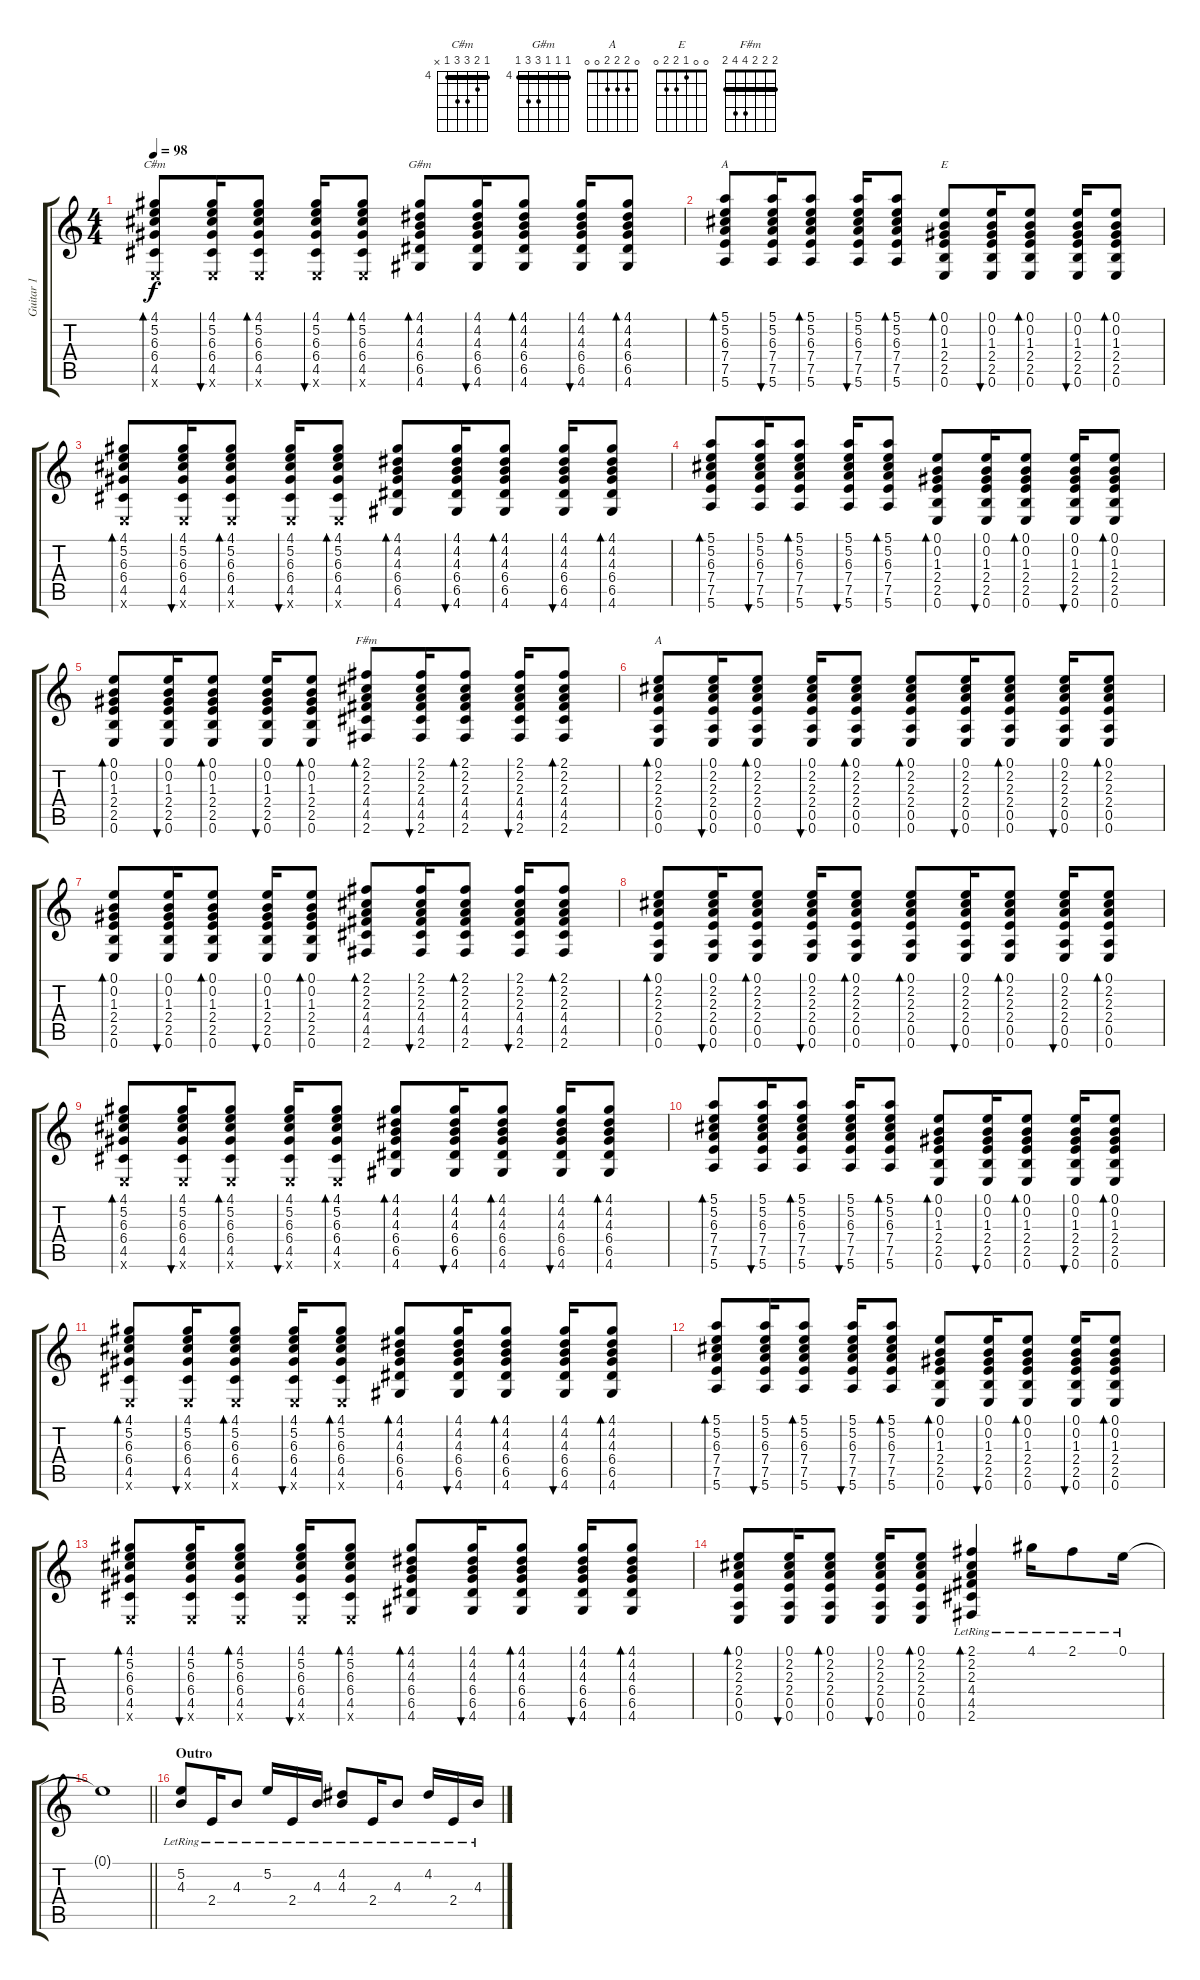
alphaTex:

\track ("Guitar 1" "Guitar 1") {instrument acousticguitarsteel}
\staff {score tabs}
\tuning (E4 B3 G3 D3 A2 E2) {hide}
\chord ("C#m" 4 5 6 6 4 x) {firstfret 4 barre 4}
\chord ("G#m" 4 4 4 6 6 4) {firstfret 4 barre 4}
\chord ("A" 5 5 6 7 7 5) {firstfret 5 barre 5}
\chord ("E" 0 0 1 2 2 0)
\chord ("F#m" 2 2 2 4 4 2) {barre 2}
\chord ("A" 0 2 2 2 0 0)
\ts (4 4)
\tempo 98
\clef g2
\ks c
(4.1 5.2 6.3 6.4 4.5 0.6{x}).8{bd 60 ch "C#m" dy f} (4.1 5.2 6.3 6.4 4.5 0.6{x}).16{bu 30} (4.1 5.2 6.3 6.4 4.5 0.6{x}).8{bd 30} (4.1 5.2 6.3 6.4 4.5 0.6{x}).16{bu 60} (4.1 5.2 6.3 6.4 4.5 0.6{x}).8{bd 60} (4.1 4.2 4.3 6.4 6.5 4.6).8{bd 60 ch "G#m"} (4.1 4.2 4.3 6.4 6.5 4.6).16{bu 30} (4.1 4.2 4.3 6.4 6.5 4.6).8{bd 30} (4.1 4.2 4.3 6.4 6.5 4.6).16{bu 60} (4.1 4.2 4.3 6.4 6.5 4.6).8{bd 60} |
(5.1 5.2 6.3 7.4 7.5 5.6).8{bd 60 ch "A"} (5.1 5.2 6.3 7.4 7.5 5.6).16{bu 30} (5.1 5.2 6.3 7.4 7.5 5.6).8{bd 30} (5.1 5.2 6.3 7.4 7.5 5.6).16{bu 60} (5.1 5.2 6.3 7.4 7.5 5.6).8{bd 60} (0.1 0.2 1.3 2.4 2.5 0.6).8{bd 60 ch "E"} (0.1 0.2 1.3 2.4 2.5 0.6).16{bu 30} (0.1 0.2 1.3 2.4 2.5 0.6).8{bd 30} (0.1 0.2 1.3 2.4 2.5 0.6).16{bu 60} (0.1 0.2 1.3 2.4 2.5 0.6).8{bd 60} |
(4.1 5.2 6.3 6.4 4.5 0.6{x}).8{bd 60} (4.1 5.2 6.3 6.4 4.5 0.6{x}).16{bu 30} (4.1 5.2 6.3 6.4 4.5 0.6{x}).8{bd 30} (4.1 5.2 6.3 6.4 4.5 0.6{x}).16{bu 60} (4.1 5.2 6.3 6.4 4.5 0.6{x}).8{bd 60} (4.1 4.2 4.3 6.4 6.5 4.6).8{bd 60} (4.1 4.2 4.3 6.4 6.5 4.6).16{bu 30} (4.1 4.2 4.3 6.4 6.5 4.6).8{bd 30} (4.1 4.2 4.3 6.4 6.5 4.6).16{bu 60} (4.1 4.2 4.3 6.4 6.5 4.6).8{bd 60} |
(5.1 5.2 6.3 7.4 7.5 5.6).8{bd 60} (5.1 5.2 6.3 7.4 7.5 5.6).16{bu 30} (5.1 5.2 6.3 7.4 7.5 5.6).8{bd 30} (5.1 5.2 6.3 7.4 7.5 5.6).16{bu 60} (5.1 5.2 6.3 7.4 7.5 5.6).8{bd 60} (0.1 0.2 1.3 2.4 2.5 0.6).8{bd 60} (0.1 0.2 1.3 2.4 2.5 0.6).16{bu 30} (0.1 0.2 1.3 2.4 2.5 0.6).8{bd 30} (0.1 0.2 1.3 2.4 2.5 0.6).16{bu 60} (0.1 0.2 1.3 2.4 2.5 0.6).8{bd 60} |
(0.1 0.2 1.3 2.4 2.5 0.6).8{bd 60} (0.1 0.2 1.3 2.4 2.5 0.6).16{bu 30} (0.1 0.2 1.3 2.4 2.5 0.6).8{bd 30} (0.1 0.2 1.3 2.4 2.5 0.6).16{bu 60} (0.1 0.2 1.3 2.4 2.5 0.6).8{bd 60} (2.1 2.2 2.3 4.4 4.5 2.6).8{bd 60 ch "F#m"} (2.1 2.2 2.3 4.4 4.5 2.6).16{bu 30} (2.1 2.2 2.3 4.4 4.5 2.6).8{bd 60} (2.1 2.2 2.3 4.4 4.5 2.6).16{bu 30} (2.1 2.2 2.3 4.4 4.5 2.6).8{bd 60} |
(0.1 2.2 2.3 2.4 0.5 0.6).8{bd 60 ch "A"} (0.1 2.2 2.3 2.4 0.5 0.6).16{bu 30} (0.1 2.2 2.3 2.4 0.5 0.6).8{bd 30} (0.1 2.2 2.3 2.4 0.5 0.6).16{bu 60} (0.1 2.2 2.3 2.4 0.5 0.6).8{bd 60} (0.1 2.2 2.3 2.4 0.5 0.6).8{bd 60} (0.1 2.2 2.3 2.4 0.5 0.6).16{bu 30} (0.1 2.2 2.3 2.4 0.5 0.6).8{bd 30} (0.1 2.2 2.3 2.4 0.5 0.6).16{bu 60} (0.1 2.2 2.3 2.4 0.5 0.6).8{bd 60} |
(0.1 0.2 1.3 2.4 2.5 0.6).8{bd 60} (0.1 0.2 1.3 2.4 2.5 0.6).16{bu 30} (0.1 0.2 1.3 2.4 2.5 0.6).8{bd 30} (0.1 0.2 1.3 2.4 2.5 0.6).16{bu 60} (0.1 0.2 1.3 2.4 2.5 0.6).8{bd 60} (2.1 2.2 2.3 4.4 4.5 2.6).8{bd 60} (2.1 2.2 2.3 4.4 4.5 2.6).16{bu 30} (2.1 2.2 2.3 4.4 4.5 2.6).8{bd 60} (2.1 2.2 2.3 4.4 4.5 2.6).16{bu 30} (2.1 2.2 2.3 4.4 4.5 2.6).8{bd 60} |
(0.1 2.2 2.3 2.4 0.5 0.6).8{bd 60} (0.1 2.2 2.3 2.4 0.5 0.6).16{bu 30} (0.1 2.2 2.3 2.4 0.5 0.6).8{bd 30} (0.1 2.2 2.3 2.4 0.5 0.6).16{bu 60} (0.1 2.2 2.3 2.4 0.5 0.6).8{bd 60} (0.1 2.2 2.3 2.4 0.5 0.6).8{bd 60} (0.1 2.2 2.3 2.4 0.5 0.6).16{bu 30} (0.1 2.2 2.3 2.4 0.5 0.6).8{bd 30} (0.1 2.2 2.3 2.4 0.5 0.6).16{bu 60} (0.1 2.2 2.3 2.4 0.5 0.6).8{bd 60} |
(4.1 5.2 6.3 6.4 4.5 0.6{x}).8{bd 60} (4.1 5.2 6.3 6.4 4.5 0.6{x}).16{bu 30} (4.1 5.2 6.3 6.4 4.5 0.6{x}).8{bd 30} (4.1 5.2 6.3 6.4 4.5 0.6{x}).16{bu 60} (4.1 5.2 6.3 6.4 4.5 0.6{x}).8{bd 60} (4.1 4.2 4.3 6.4 6.5 4.6).8{bd 60} (4.1 4.2 4.3 6.4 6.5 4.6).16{bu 30} (4.1 4.2 4.3 6.4 6.5 4.6).8{bd 30} (4.1 4.2 4.3 6.4 6.5 4.6).16{bu 60} (4.1 4.2 4.3 6.4 6.5 4.6).8{bd 60} |
(5.1 5.2 6.3 7.4 7.5 5.6).8{bd 60} (5.1 5.2 6.3 7.4 7.5 5.6).16{bu 30} (5.1 5.2 6.3 7.4 7.5 5.6).8{bd 30} (5.1 5.2 6.3 7.4 7.5 5.6).16{bu 60} (5.1 5.2 6.3 7.4 7.5 5.6).8{bd 60} (0.1 0.2 1.3 2.4 2.5 0.6).8{bd 60} (0.1 0.2 1.3 2.4 2.5 0.6).16{bu 30} (0.1 0.2 1.3 2.4 2.5 0.6).8{bd 30} (0.1 0.2 1.3 2.4 2.5 0.6).16{bu 60} (0.1 0.2 1.3 2.4 2.5 0.6).8{bd 60} |
(4.1 5.2 6.3 6.4 4.5 0.6{x}).8{bd 60} (4.1 5.2 6.3 6.4 4.5 0.6{x}).16{bu 30} (4.1 5.2 6.3 6.4 4.5 0.6{x}).8{bd 30} (4.1 5.2 6.3 6.4 4.5 0.6{x}).16{bu 60} (4.1 5.2 6.3 6.4 4.5 0.6{x}).8{bd 60} (4.1 4.2 4.3 6.4 6.5 4.6).8{bd 60} (4.1 4.2 4.3 6.4 6.5 4.6).16{bu 30} (4.1 4.2 4.3 6.4 6.5 4.6).8{bd 30} (4.1 4.2 4.3 6.4 6.5 4.6).16{bu 60} (4.1 4.2 4.3 6.4 6.5 4.6).8{bd 60} |
(5.1 5.2 6.3 7.4 7.5 5.6).8{bd 60} (5.1 5.2 6.3 7.4 7.5 5.6).16{bu 30} (5.1 5.2 6.3 7.4 7.5 5.6).8{bd 30} (5.1 5.2 6.3 7.4 7.5 5.6).16{bu 60} (5.1 5.2 6.3 7.4 7.5 5.6).8{bd 60} (0.1 0.2 1.3 2.4 2.5 0.6).8{bd 60} (0.1 0.2 1.3 2.4 2.5 0.6).16{bu 30} (0.1 0.2 1.3 2.4 2.5 0.6).8{bd 30} (0.1 0.2 1.3 2.4 2.5 0.6).16{bu 60} (0.1 0.2 1.3 2.4 2.5 0.6).8{bd 60} |
(4.1 5.2 6.3 6.4 4.5 0.6{x}).8{bd 60} (4.1 5.2 6.3 6.4 4.5 0.6{x}).16{bu 30} (4.1 5.2 6.3 6.4 4.5 0.6{x}).8{bd 30} (4.1 5.2 6.3 6.4 4.5 0.6{x}).16{bu 60} (4.1 5.2 6.3 6.4 4.5 0.6{x}).8{bd 60} (4.1 4.2 4.3 6.4 6.5 4.6).8{bd 60} (4.1 4.2 4.3 6.4 6.5 4.6).16{bu 30} (4.1 4.2 4.3 6.4 6.5 4.6).8{bd 30} (4.1 4.2 4.3 6.4 6.5 4.6).16{bu 60} (4.1 4.2 4.3 6.4 6.5 4.6).8{bd 60} |
(0.1 2.2 2.3 2.4 0.5 0.6).8{bd 60} (0.1 2.2 2.3 2.4 0.5 0.6).16{bu 30} (0.1 2.2 2.3 2.4 0.5 0.6).8{bd 30} (0.1 2.2 2.3 2.4 0.5 0.6).16{bu 60} (0.1 2.2 2.3 2.4 0.5 0.6).8{bd 60} (2.1{lr} 2.2{lr} 2.3{lr} 4.4{lr} 4.5{lr} 2.6{lr}).4{bd 480} 4.1{lr}.16 2.1{lr}.8 0.1{lr}.16 |
\barLineRight lightlight
0.1{t}.1 |
\section ("" "Outro")
(5.2{lr} 4.3{lr}).8 2.4{lr}.16 4.3{lr}.8 5.2{lr}.16 2.4{lr}.16 4.3{lr}.16 (4.2{lr} 4.3{lr}).8 2.4{lr}.16 4.3{lr}.8 4.2{lr}.16 2.4{lr}.16 4.3{lr}.16
